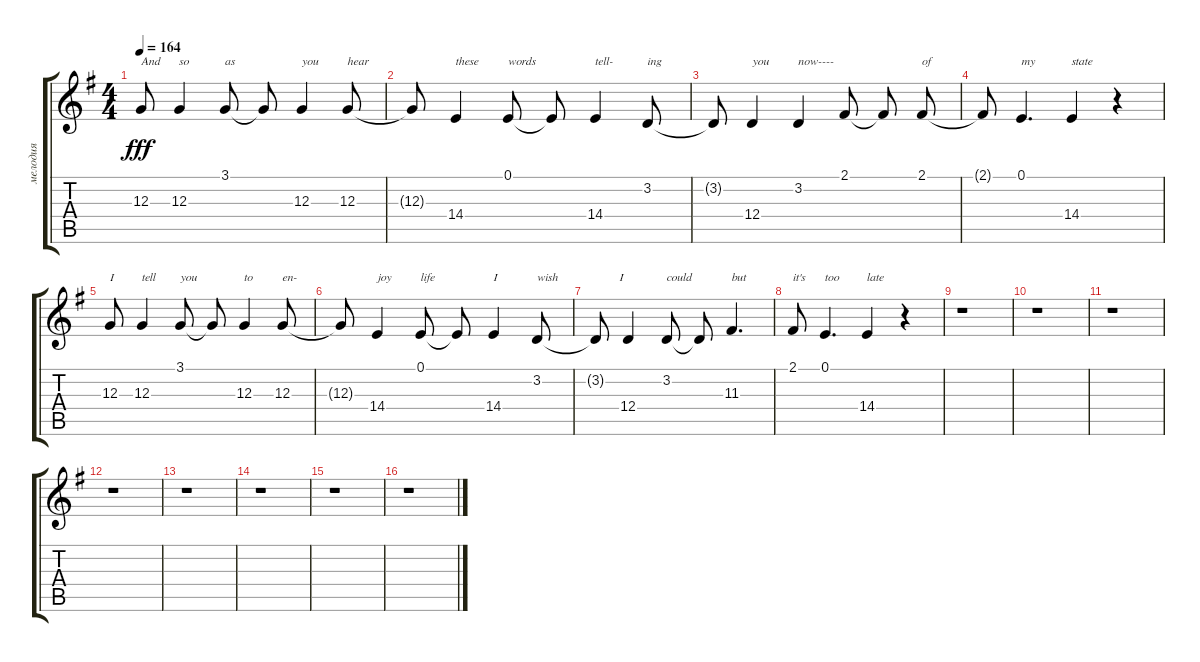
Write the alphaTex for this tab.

\track ("мелодия" "мелодия") {instrument accordion}
\staff {score tabs}
\tuning (E4 B3 G3 D3 A2 E2) {hide}
\ts (4 4)
\tempo 164
\clef g2
\ks eminor
12.3.8{txt "And" dy fff} 12.3.4{txt "so"} 3.1.8{txt "as"} 3.1{t}.8 12.3.4{txt "you"} 12.3.8{txt "hear"} |
12.3{t}.8 14.4.4{txt "these"} 0.1.8{txt "words"} 0.1{t}.8 14.4.4{txt "tell-"} 3.2.8{txt "ing"} |
3.2{t}.8 12.4.4{txt "you"} 3.2.4{txt "now----"} 2.1.8 2.1{t}.8{beam split} 2.1.8{txt "of"} |
2.1{t}.8 0.1.4{d txt "my"} 14.4.4{txt "state"} r.4 |
12.3.8{txt "I"} 12.3.4{txt "tell"} 3.1.8{txt "you"} 3.1{t}.8 12.3.4{txt "to"} 12.3.8{txt "en-"} |
12.3{t}.8 14.4.4{txt "joy"} 0.1.8{txt "life"} 0.1{t}.8 14.4.4{txt "I"} 3.2.8{txt "wish"} |
3.2{t}.8{txt "        I"} 12.4.4 3.2.8{txt "could"} 3.2{t}.8 11.3.4{d txt "but"} |
2.1.8{txt "it's"} 0.1.4{d txt "too"} 14.4.4{txt "late"} r.4 |
r.1 |
r.1 |
r.1 |
r.1 |
r.1 |
r.1 |
r.1 |
r.1
